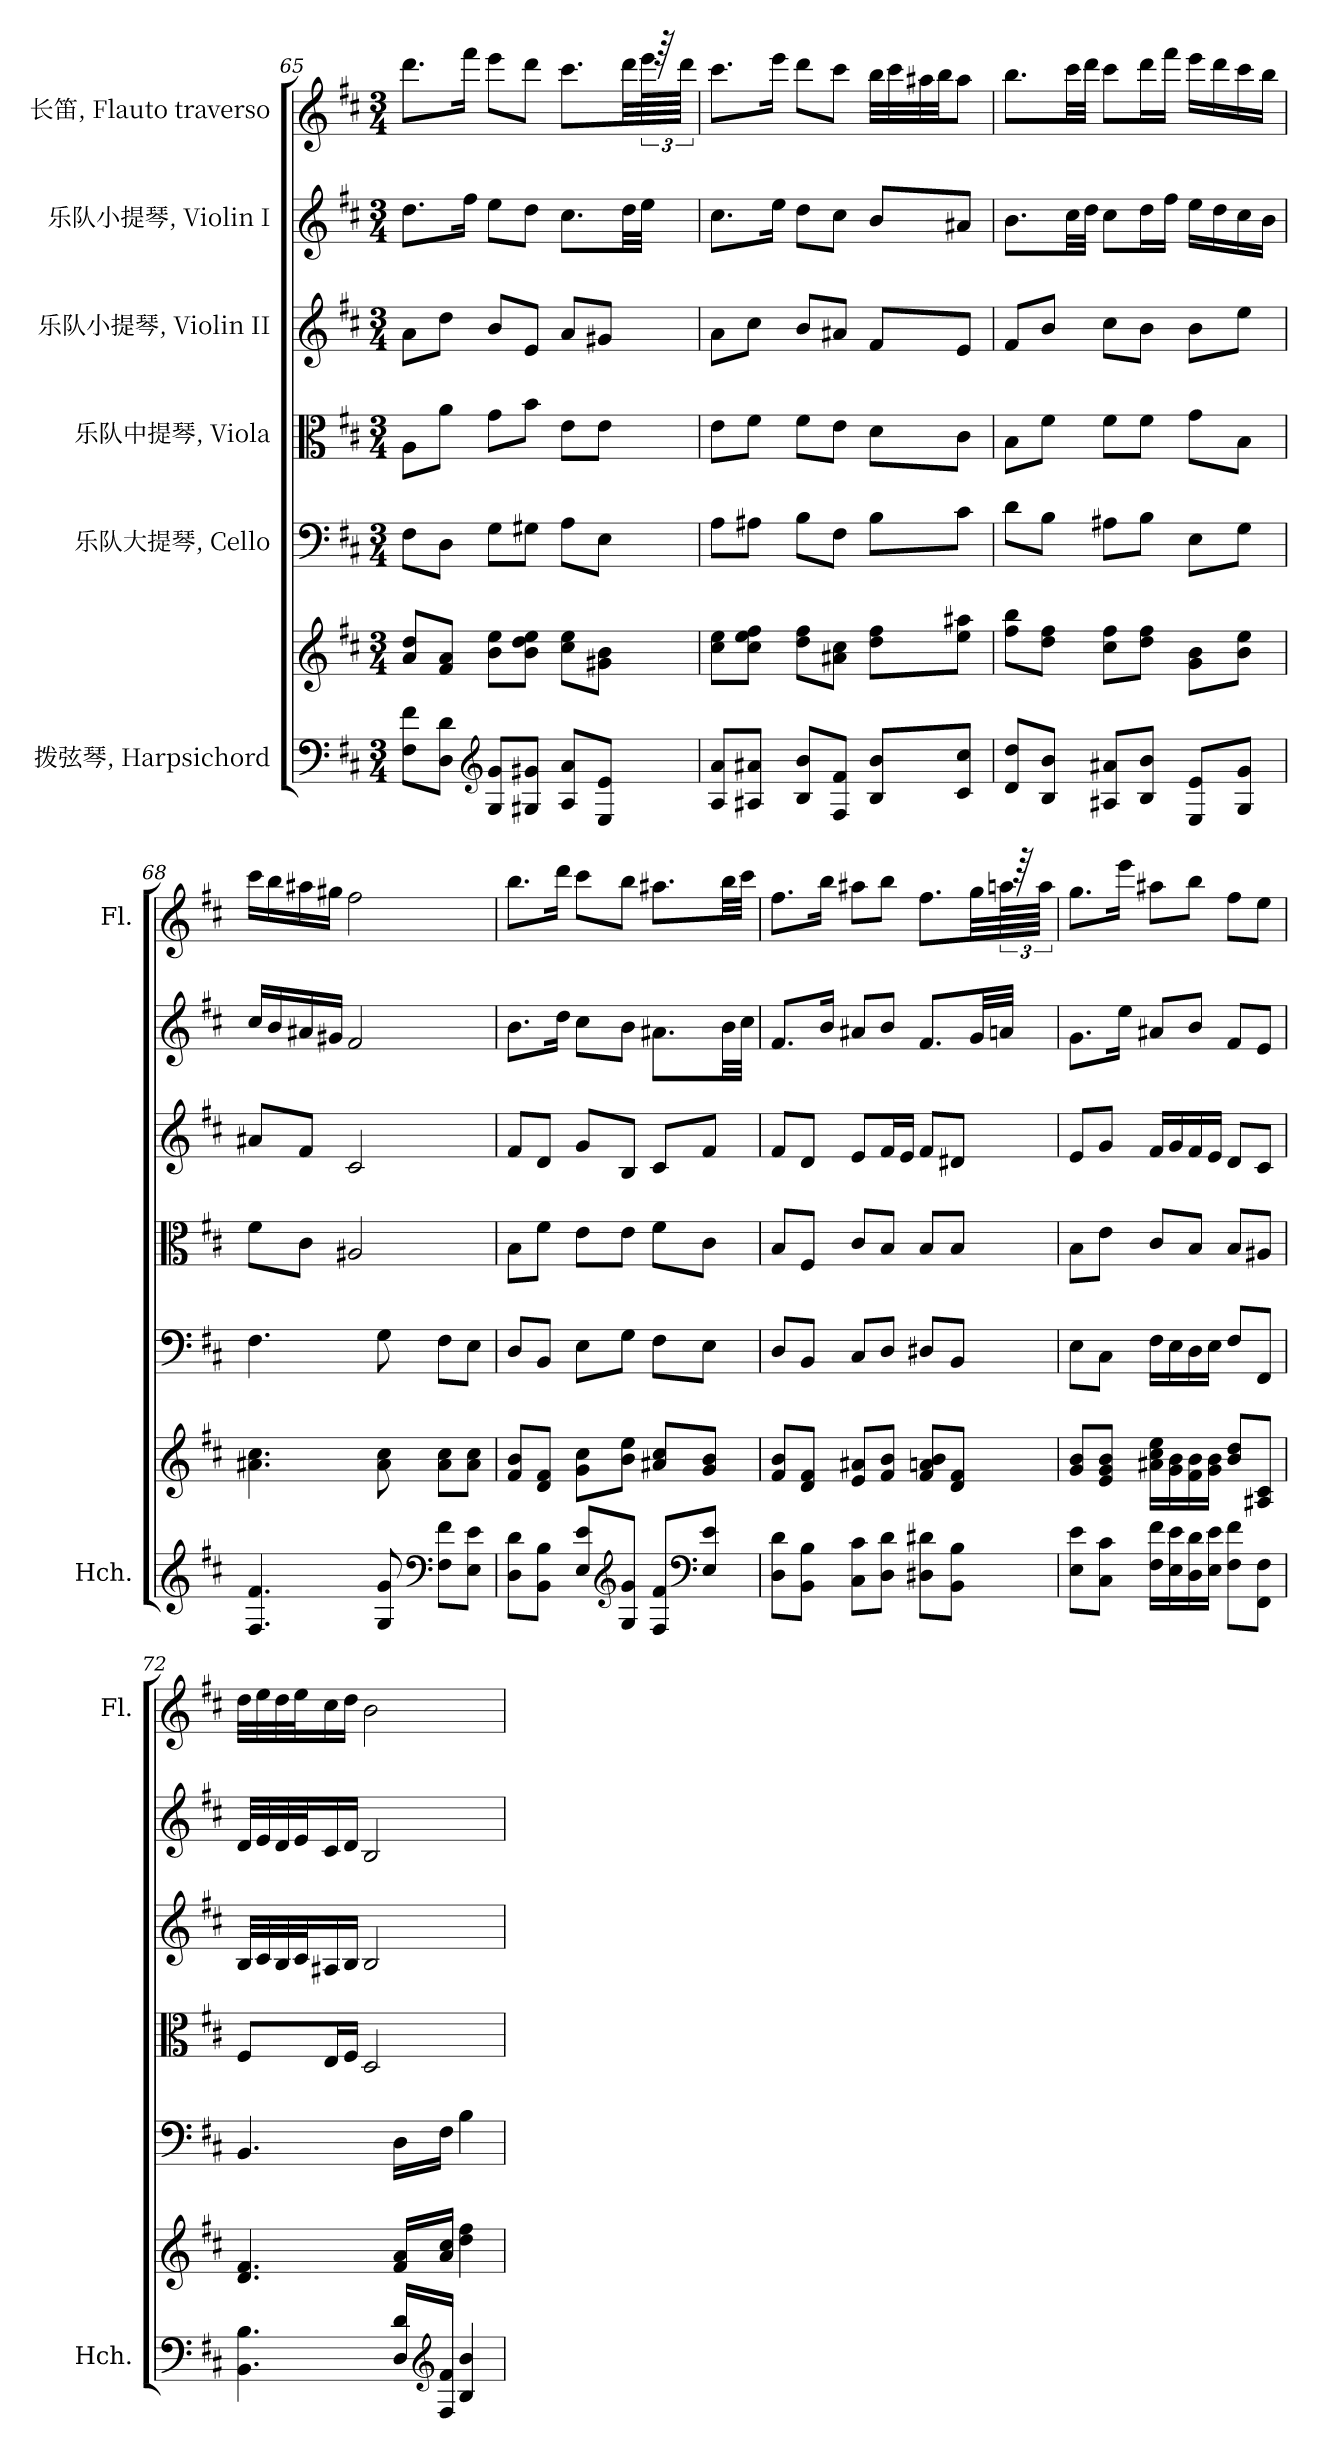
**kern	**kern	**kern	**kern	**kern	**kern	**kern
*part6	*part6	*part5	*part4	*part3	*part2	*part1
*staff7	*staff6	*staff5	*staff4	*staff3	*staff2	*staff1
*I"拨弦琴, Harpsichord	*	*I"乐队大提琴, Cello	*I"乐队中提琴, Viola	*I"乐队小提琴, Violin II	*I"乐队小提琴, Violin I	*I"长笛, Flauto traverso
*I'Hch.	*	*	*	*	*	*I'Fl.
!!LO:PB:g=z
*clefF4	*clefG2	*clefF4	*clefC3	*clefG2	*clefG2	*clefG2
*k[f#c#]	*k[f#c#]	*k[f#c#]	*k[f#c#]	*k[f#c#]	*k[f#c#]	*k[f#c#]
*M3/4	*M3/4	*M3/4	*M3/4	*M3/4	*M3/4	*M3/4
=65	=65	=65	=65	=65	=65	=65
8F#\ 8f#\L	8a/ 8dd/L	8F#\L	8A\L	8a\L	8.dd\L	8.ddd\L
8D\ 8d\J	8f#/ 8a/J	8D\J	8a\J	8dd\J	.	.
.	.	.	.	.	16ff#\Jk	16fff#\Jk
*clefG2	*	*	*	*	*	*
8G/ 8g/L	8b\ 8ee\L	8G\L	8g\L	8b/L	8ee\L	8eee\L
8G#X/ 8g#X/J	8b\ 8dd\ 8ee\J	8G#X\J	8b\J	8e/J	8dd\J	8ddd\J
8A/ 8a/L	8cc#\ 8ee\L	8A\L	8e\L	8a/L	8.cc#\L	8.ccc#\L
8E/ 8e/J	8g#X\ 8b\J	8E\J	8e\J	8g#X/J	.	.
.	.	.	.	.	32dd\LL	32ddd\LL
.	.	.	.	.	32ee\JJJ	96eee\JJJk
.	.	.	.	.	.	96r
.	.	.	.	.	.	96ddd\
=66	=66	=66	=66	=66	=66	=66
8A/ 8a/L	8cc#\ 8ee\L	8A\L	8e\L	8a\L	8.cc#\L	8.ccc#\L
8A#X/ 8a#X/J	8cc#\ 8ee\ 8ff#\J	8A#X\J	8f#\J	8cc#\J	.	.
.	.	.	.	.	16ee\Jk	16eee\Jk
8B/ 8b/L	8dd\ 8ff#\L	8B\L	8f#\L	8b/L	8dd\L	8ddd\L
8F#/ 8f#/J	8a#X\ 8cc#\J	8F#\J	8e\J	8a#X/J	8cc#\J	8ccc#\J
8B/ 8b/L	8dd\ 8ff#\L	8B\L	8d\L	8f#/L	8b/L	32bb\LLL
.	.	.	.	.	.	32ccc#\
.	.	.	.	.	.	32aa#X\
.	.	.	.	.	.	32bb\JJ
8c#/ 8cc#/J	8ee\ 8aa#X\J	8c#\J	8c#\J	8e/J	8a#X/J	8aa#\J
!!LO:PB:g=z
=67	=67	=67	=67	=67	=67	=67
8d/ 8dd/L	8ff#\ 8bb\L	8d\L	8B\L	8f#/L	8.b\L	8.bb\L
8B/ 8b/J	8dd\ 8ff#\J	8B\J	8f#\J	8b/J	.	.
.	.	.	.	.	32cc#\LL	32ccc#\LL
.	.	.	.	.	32dd\JJJ	32ddd\JJJ
8A#X/ 8a#X/L	8cc#\ 8ff#\L	8A#X\L	8f#\L	8cc#\L	8cc#\L	8ccc#\L
8B/ 8b/J	8dd\ 8ff#\J	8B\J	8f#\J	8b\J	16dd\L	16ddd\L
.	.	.	.	.	16ff#\JJ	16fff#\JJ
8E/ 8e/L	8g\ 8b\L	8E\L	8g\L	8b\L	16ee\LL	16eee\LL
.	.	.	.	.	16dd\	16ddd\
8G/ 8g/J	8b\ 8ee\J	8G\J	8B\J	8ee\J	16cc#\	16ccc#\
.	.	.	.	.	16b\JJ	16bb\JJ
=68	=68	=68	=68	=68	=68	=68
4.F#/ 4.f#/	4.a#X\ 4.cc#\	4.F#\	8f#\L	8a#X/L	16cc#/LL	16ccc#\LL
.	.	.	.	.	16b/	16bb\
.	.	.	8c#\J	8f#/J	16a#X/	16aa#X\
.	.	.	.	.	16g#X/JJ	16gg#X\JJ
.	.	.	2A#X/	2c#/	2f#/	2ff#\
8G/ 8g/	8a#\ 8cc#\	8G\	.	.	.	.
*clefF4	*	*	*	*	*	*
8F#\ 8f#\L	8a#\ 8cc#\L	8F#\L	.	.	.	.
8E\ 8e\J	8a#\ 8cc#\J	8E\J	.	.	.	.
=69	=69	=69	=69	=69	=69	=69
8D\ 8d\L	8f#/ 8b/L	8D/L	8B\L	8f#/L	8.b\L	8.bb\L
8BB\ 8B\J	8d/ 8f#/J	8BB/J	8f#\J	8d/J	.	.
.	.	.	.	.	16dd\Jk	16ddd\Jk
8E/ 8e/L	8g\ 8cc#\L	8E\L	8e\L	8g/L	8cc#\L	8ccc#\L
*clefG2	*	*	*	*	*	*
8G/ 8g/J	8b\ 8ee\J	8G\J	8e\J	8B/J	8b\J	8bb\J
8F#/ 8f#/L	8a#X/ 8cc#/L	8F#\L	8f#\L	8c#/L	8.a#X\L	8.aa#X\L
*clefF4	*	*	*	*	*	*
8E/ 8e/J	8g/ 8b/J	8E\J	8c#\J	8f#/J	.	.
.	.	.	.	.	32b\LL	32bb\LL
.	.	.	.	.	32cc#\JJJ	32ccc#\JJJ
!!LO:PB:g=z
=70	=70	=70	=70	=70	=70	=70
8D\ 8d\L	8f#/ 8b/L	8D/L	8B/L	8f#/L	8.f#/L	8.ff#\L
8BB\ 8B\J	8d/ 8f#/J	8BB/J	8F#/J	8d/J	.	.
.	.	.	.	.	16b/Jk	16bb\Jk
8C#\ 8c#\L	8e/ 8a#X/L	8C#/L	8c#/L	8e/L	8a#X/L	8aa#X\L
8D\ 8d\J	8f#/ 8b/J	8D/J	8B/J	16f#/L	8b/J	8bb\J
.	.	.	.	16e/JJ	.	.
8D#X\ 8d#X\L	8f#/ 8an/ 8b/L	8D#X/L	8B/L	8f#/L	8.f#/L	8.ff#\L
8BB\ 8B\J	8d/ 8f#/J	8BB/J	8B/J	8d#X/J	.	.
.	.	.	.	.	32g/LL	32gg\LL
.	.	.	.	.	32an/JJJ	96aan\JJJk
.	.	.	.	.	.	96r
.	.	.	.	.	.	96aa\
=71	=71	=71	=71	=71	=71	=71
8E\ 8e\L	8g/ 8b/L	8E\L	8B\L	8e/L	8.g\L	8.gg\L
8C#\ 8c#\J	8e/ 8g/ 8b/J	8C#\J	8e\J	8g/J	.	.
.	.	.	.	.	16ee\Jk	16eee\Jk
16F#\ 16f#\LL	16a#X\ 16cc#\ 16ee\LL	16F#\LL	8c#/L	16f#/LL	8a#X/L	8aa#X\L
16E\ 16e\	16g\ 16b\	16E\	.	16g/	.	.
16D\ 16d\	16f#\ 16b\	16D\	8B/J	16f#/	8b/J	8bb\J
16E\ 16e\JJ	16g\ 16b\JJ	16E\JJ	.	16e/JJ	.	.
8F#\ 8f#\L	8b/ 8dd/L	8F#/L	8B/L	8d/L	8f#/L	8ff#\L
8FF#\ 8F#\J	8A#X/ 8c#/J	8FF#/J	8A#X/J	8c#/J	8e/J	8ee\J
=72	=72	=72	=72	=72	=72	=72
4.BB\ 4.B\	4.d/ 4.f#/	4.BB/	8F#/L	32B/LLL	32d/LLL	32dd\LLL
.	.	.	.	32c#/	32e/	32ee\
*	*	*	*	*	*	*MM68
.	.	.	.	32B/	32d/	32dd\
.	.	.	.	32c#/J	32e/J	32ee\J
*	*	*	*	*	*	*MM67
.	.	.	16E/L	16A#X/	16c#/	16cc#\
*	*	*	*	*	*	*MM65
.	.	.	16F#/JJ	16B/JJ	16d/JJ	16dd\JJ
*	*	*	*	*	*	*MM64
.	.	.	2D/	2B/	2B/	2b\
16D/ 16d/LL	16f#/ 16a/LL	16D\LL	.	.	.	.
*clefG2	*	*	*	*	*	*
16F#/ 16f#/JJ	16a/ 16cc#/JJ	16F#\JJ	.	.	.	.
4B/ 4b/	4dd\ 4ff#\	4B\	.	.	.	.
=	=	=	=	=	=	=
*-	*-	*-	*-	*-	*-	*-
